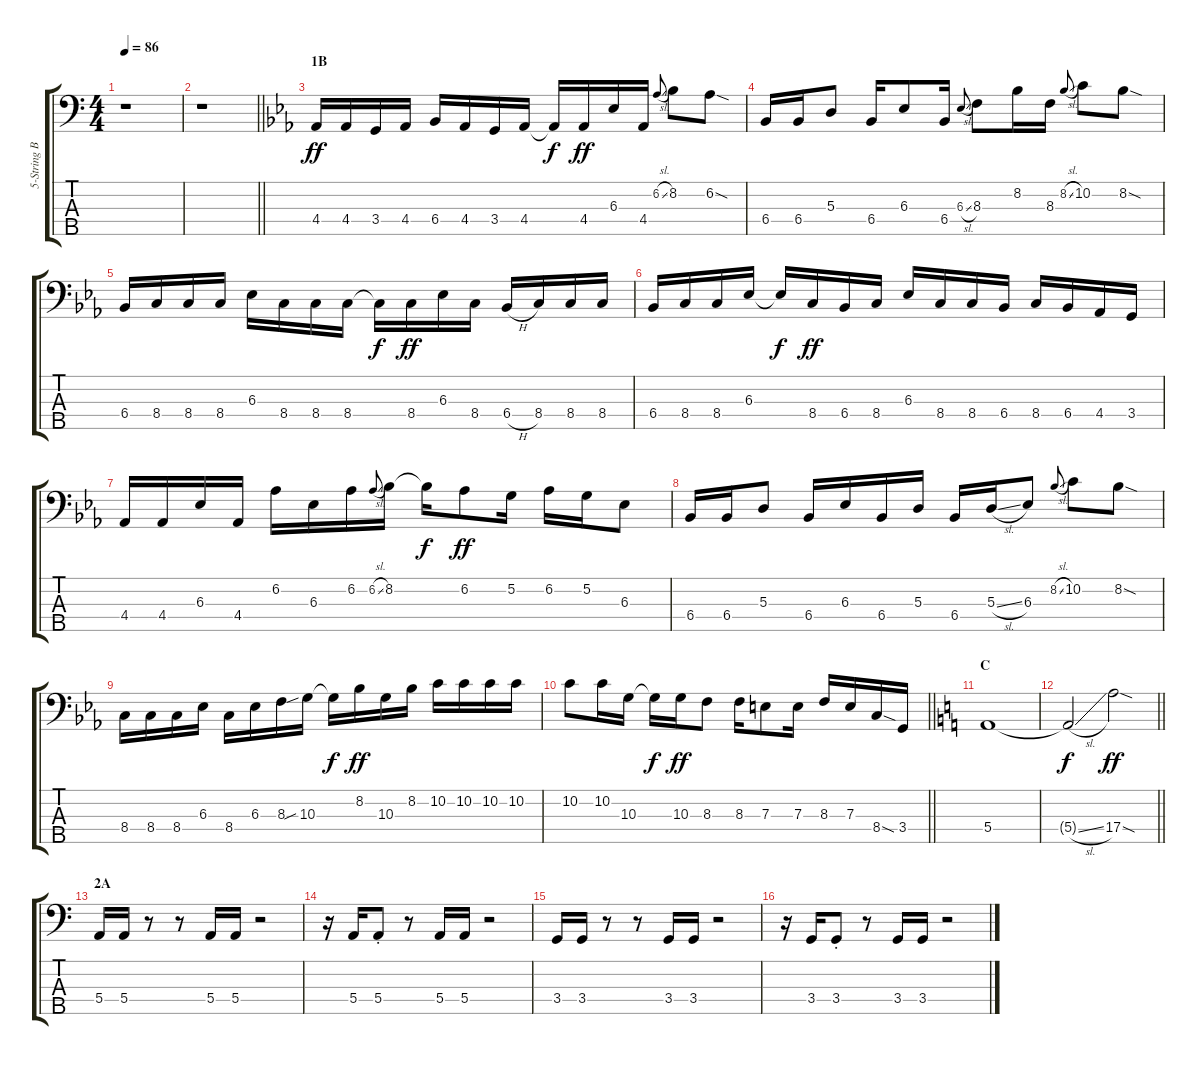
\track ("5-String Bass" "5-String B") {instrument electricbasspick}
\staff {score tabs}
\tuning (G2 D2 A1 E1 B0) {hide}
\ts (4 4)
\tempo 86
\clef f4
\ks c
r.1{dy ff} |
\barLineRight lightlight
r.1 |
\section ("" "1B")
\ks eb
4.4.16 4.4.16 3.4.16 4.4.16 6.4.16 4.4.16 3.4.16 4.4.16 4.4{t}.16{dy f} 4.4.16{dy ff} 6.3.16 4.4.16 6.2{sl}.8{gr onbeat} 8.2.8 6.2{sod}.8 |
6.4.16 6.4.16 5.3.8 6.4.16 6.3.8 6.4.16 6.3{sl}.8{gr onbeat} 8.3.8 8.2.16 8.3.16 8.2{sl}.8{gr onbeat} 10.2.8 8.2{sod}.8 |
6.4.16 8.4.16 8.4.16 8.4.16 6.3.16 8.4.16 8.4.16 8.4.16 8.4{t}.16{dy f} 8.4.16{dy ff} 6.3.16 8.4.16 6.4{h}.16 8.4.16 8.4.16 8.4.16 |
6.4.16 8.4.16 8.4.16 6.3.16 6.3{t}.16{dy f} 8.4.16{dy ff} 6.4.16 8.4.16 6.3.16 8.4.16 8.4.16 6.4.16 8.4.16 6.4.16 4.4.16 3.4.16 |
4.4.16 4.4.16 6.3.16 4.4.16 6.2.16 6.3.16 6.2.16 6.2{sl}.8{gr onbeat} 8.2.16 8.2{t}.16{dy f} 6.2.8{dy ff} 5.2.16 6.2.16 5.2.16 6.3.8 |
6.4.16 6.4.16 5.3.8 6.4.16 6.3.16 6.4.16 5.3.16 6.4.16 5.3{sl}.16 6.3.8 8.2{sl}.8{gr onbeat} 10.2.8 8.2{sod}.8 |
8.4.16 8.4.16 8.4.16 6.3.16 8.4.16 6.3.16 8.3.16 10.3{sib}.16 10.3{t}.16{dy f} 8.2.16{dy ff} 10.3.16 8.2.16 10.2.16 10.2.16 10.2.16 10.2.16 |
\barLineRight lightlight
10.2.8 10.2.16 10.3.16 10.3{t}.16{dy f} 10.3.16{dy ff} 8.3.8 8.3.16 7.3.8 7.3.16 8.3.16 7.3.16 8.4{sod}.16 3.4.16 |
\section ("" "C")
\ks c
5.4.1 |
\barLineRight lightlight
5.4{sl t}.2{dy f} 17.4{sod}.2{dy ff} |
\section ("" "2A")
5.4.16 5.4.16 r.8 r.8 5.4.16 5.4.16 r.2 |
r.16 5.4.16 5.4{st}.8 r.8 5.4.16 5.4.16 r.2 |
3.4.16 3.4.16 r.8 r.8 3.4.16 3.4.16 r.2 |
r.16 3.4.16 3.4{st}.8 r.8 3.4.16 3.4.16 r.2
